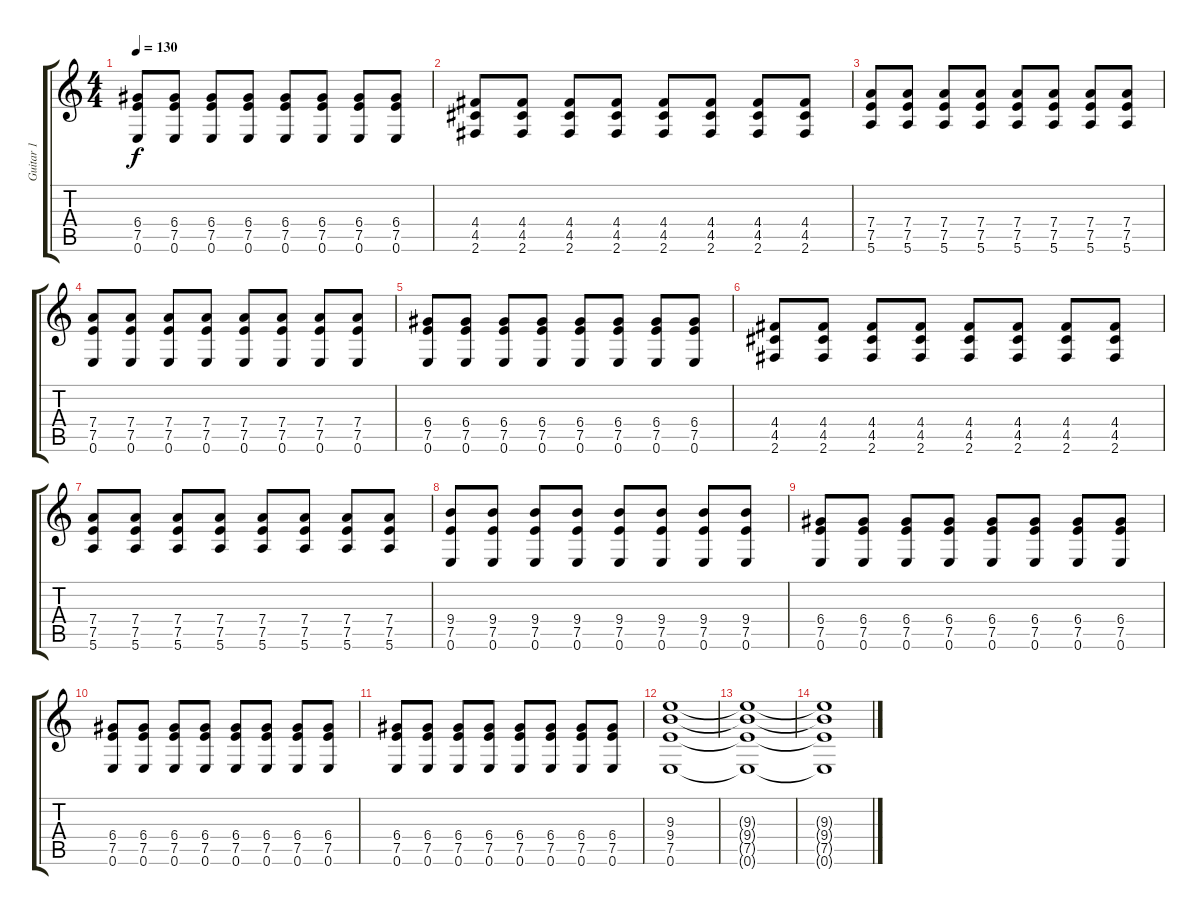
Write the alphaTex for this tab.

\track ("Guitar 1 " "Guitar 1 ") {instrument distortionguitar}
\staff {score tabs}
\tuning (E4 B3 G3 D3 A2 E2) {hide}
\ts (4 4)
\tempo 130
\clef g2
\ks c
(6.4 7.5 0.6).8{dy f} (6.4 7.5 0.6).8 (6.4 7.5 0.6).8 (6.4 7.5 0.6).8 (6.4 7.5 0.6).8 (6.4 7.5 0.6).8 (6.4 7.5 0.6).8 (6.4 7.5 0.6).8 |
(4.4 4.5 2.6).8 (4.4 4.5 2.6).8 (4.4 4.5 2.6).8 (4.4 4.5 2.6).8 (4.4 4.5 2.6).8 (4.4 4.5 2.6).8 (4.4 4.5 2.6).8 (4.4 4.5 2.6).8 |
(7.4 7.5 5.6).8 (7.4 7.5 5.6).8 (7.4 7.5 5.6).8 (7.4 7.5 5.6).8 (7.4 7.5 5.6).8 (7.4 7.5 5.6).8 (7.4 7.5 5.6).8 (7.4 7.5 5.6).8 |
(7.4 7.5 0.6).8 (7.4 7.5 0.6).8 (7.4 7.5 0.6).8 (7.4 7.5 0.6).8 (7.4 7.5 0.6).8 (7.4 7.5 0.6).8 (7.4 7.5 0.6).8 (7.4 7.5 0.6).8 |
(6.4 7.5 0.6).8 (6.4 7.5 0.6).8 (6.4 7.5 0.6).8 (6.4 7.5 0.6).8 (6.4 7.5 0.6).8 (6.4 7.5 0.6).8 (6.4 7.5 0.6).8 (6.4 7.5 0.6).8 |
(4.4 4.5 2.6).8 (4.4 4.5 2.6).8 (4.4 4.5 2.6).8 (4.4 4.5 2.6).8 (4.4 4.5 2.6).8 (4.4 4.5 2.6).8 (4.4 4.5 2.6).8 (4.4 4.5 2.6).8 |
(7.4 7.5 5.6).8 (7.4 7.5 5.6).8 (7.4 7.5 5.6).8 (7.4 7.5 5.6).8 (7.4 7.5 5.6).8 (7.4 7.5 5.6).8 (7.4 7.5 5.6).8 (7.4 7.5 5.6).8 |
(9.4 7.5 0.6).8 (9.4 7.5 0.6).8 (9.4 7.5 0.6).8 (9.4 7.5 0.6).8 (9.4 7.5 0.6).8 (9.4 7.5 0.6).8 (9.4 7.5 0.6).8 (9.4 7.5 0.6).8 |
(6.4 7.5 0.6).8 (6.4 7.5 0.6).8 (6.4 7.5 0.6).8 (6.4 7.5 0.6).8 (6.4 7.5 0.6).8 (6.4 7.5 0.6).8 (6.4 7.5 0.6).8 (6.4 7.5 0.6).8 |
(6.4 7.5 0.6).8 (6.4 7.5 0.6).8 (6.4 7.5 0.6).8 (6.4 7.5 0.6).8 (6.4 7.5 0.6).8 (6.4 7.5 0.6).8 (6.4 7.5 0.6).8 (6.4 7.5 0.6).8 |
(6.4 7.5 0.6).8 (6.4 7.5 0.6).8 (6.4 7.5 0.6).8 (6.4 7.5 0.6).8 (6.4 7.5 0.6).8 (6.4 7.5 0.6).8 (6.4 7.5 0.6).8 (6.4 7.5 0.6).8 |
(9.3 9.4 7.5 0.6).1 |
(9.3{t} 9.4{t} 7.5{t} 0.6{t}).1 |
(9.3{t} 9.4{t} 7.5{t} 0.6{t}).1
